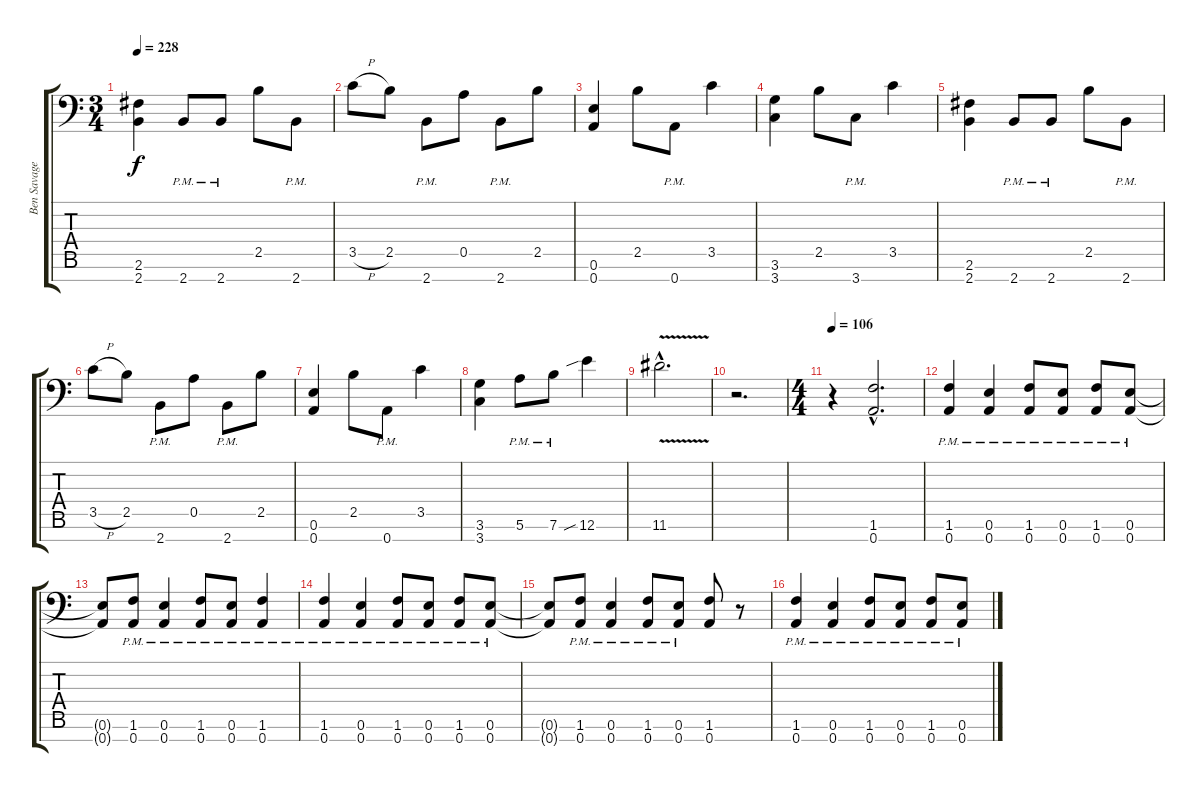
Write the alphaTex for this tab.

\track ("Ben Savage (Guitar)" "Ben Savage") {instrument distortionguitar}
\staff {score tabs}
\tuning (E4 B3 G3 D3 A2 E2 A1) {hide}
\ts (3 4)
\tempo 228
\clef f4
\ks c
(2.6 2.7).4{dy f} 2.7{pm}.8 2.7{pm}.8 2.5.8 2.7{pm}.8 |
3.5{h}.8 2.5.8 2.7{pm}.8 0.5.8 2.7{pm}.8 2.5.8 |
(0.6 0.7).4 2.5.8 0.7{pm}.8 3.5.4 |
(3.6 3.7).4 2.5.8 3.7{pm}.8 3.5.4 |
(2.6 2.7).4 2.7{pm}.8 2.7{pm}.8 2.5.8 2.7{pm}.8 |
3.5{h}.8 2.5.8 2.7{pm}.8 0.5.8 2.7{pm}.8 2.5.8 |
(0.6 0.7).4 2.5.8 0.7{pm}.8 3.5.4 |
(3.6 3.7).4 5.6{pm}.8 7.6{pm}.8 12.6{sib}.4 |
11.6{v hac}.2{d} |
r.2{d} |
\ts (4 4)
\tempo 106
r.4 (1.6{hac} 0.7{hac}).2{d} |
(1.6{pm} 0.7{pm}).4 (0.6{pm} 0.7{pm}).4 (1.6{pm} 0.7{pm}).8 (0.6{pm} 0.7{pm}).8 (1.6{pm} 0.7{pm}).8 (0.6{pm} 0.7{pm}).8 |
(0.6{t} 0.7{t}).8 (1.6{pm} 0.7{pm}).8 (0.6{pm} 0.7{pm}).4 (1.6{pm} 0.7{pm}).8 (0.6{pm} 0.7{pm}).8 (1.6{pm} 0.7{pm}).4 |
(1.6{pm} 0.7{pm}).4 (0.6{pm} 0.7{pm}).4 (1.6{pm} 0.7{pm}).8 (0.6{pm} 0.7{pm}).8 (1.6{pm} 0.7{pm}).8 (0.6{pm} 0.7{pm}).8 |
(0.6{t} 0.7{t}).8 (1.6{pm} 0.7{pm}).8 (0.6{pm} 0.7{pm}).4 (1.6{pm} 0.7{pm}).8 (0.6{pm} 0.7{pm}).8 (1.6 0.7).8 r.8 |
(1.6{pm} 0.7{pm}).4 (0.6{pm} 0.7{pm}).4 (1.6{pm} 0.7{pm}).8 (0.6{pm} 0.7{pm}).8 (1.6{pm} 0.7{pm}).8 (0.6{pm} 0.7{pm}).8
